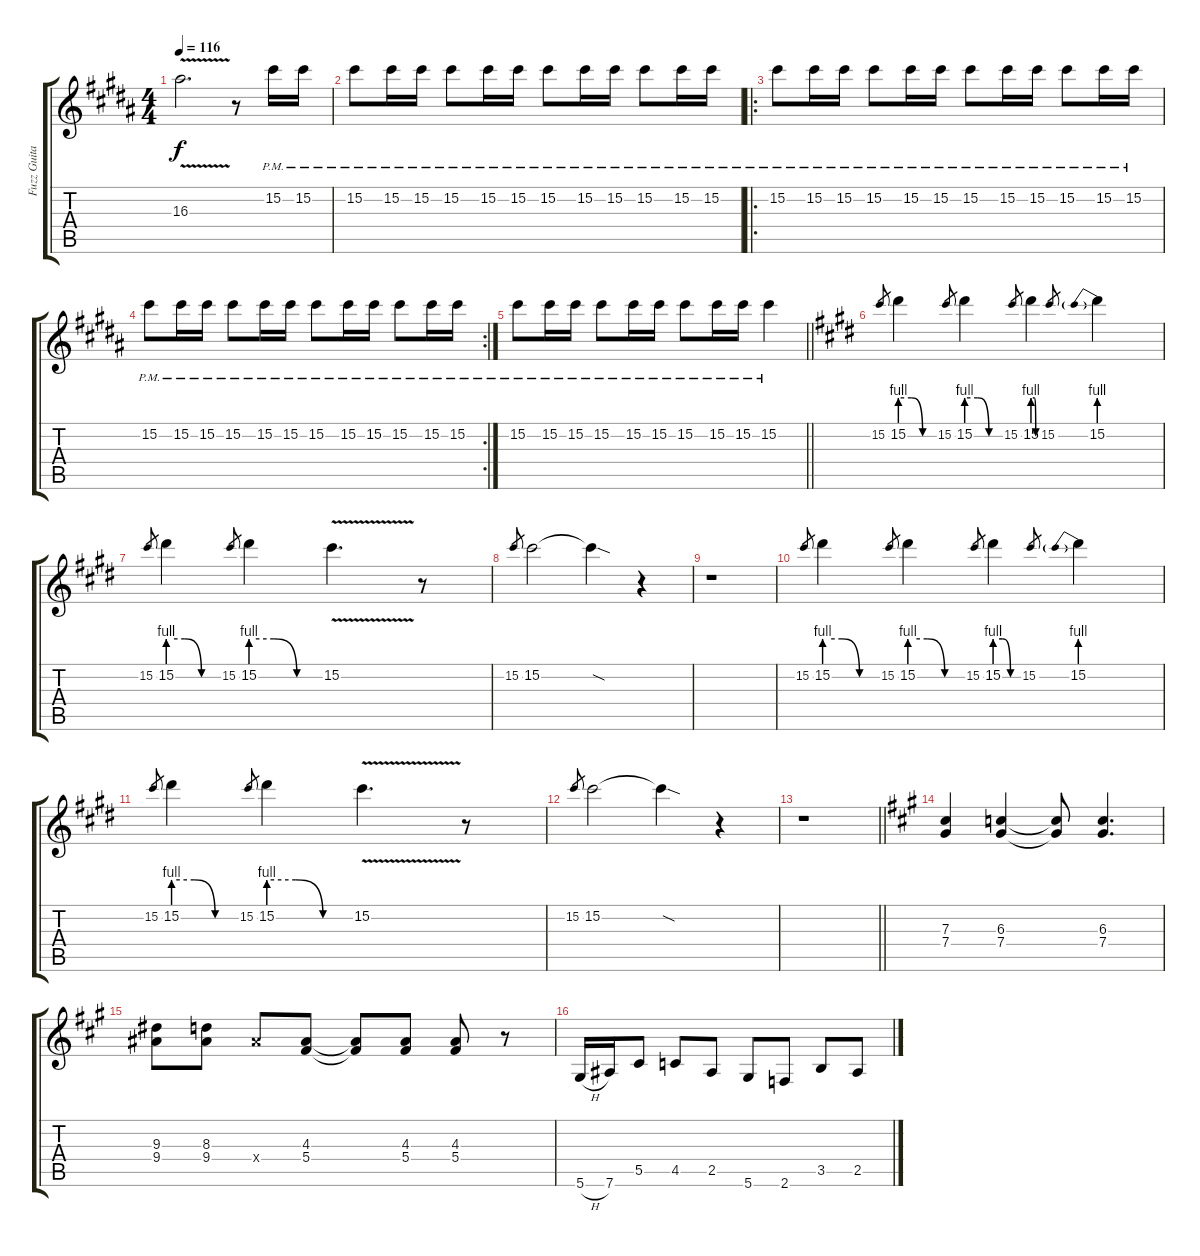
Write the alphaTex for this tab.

\track ("Fuzz Guitar" "Fuzz Guita") {instrument distortionguitar}
\staff {score tabs}
\tuning (Eb4 Bb3 Gb3 Db3 Ab2 Eb2) {hide}
\ts (4 4)
\tempo 116
\clef g2
\ks g#minor
16.3{v t}.2{d dy f} r.8 15.2{pm}.16 15.2{pm}.16 |
15.2{pm}.8 15.2{pm}.16 15.2{pm}.16 15.2{pm}.8 15.2{pm}.16 15.2{pm}.16 15.2{pm}.8 15.2{pm}.16 15.2{pm}.16 15.2{pm}.8 15.2{pm}.16 15.2{pm}.16 |
\ro
\ks b
15.2{pm}.8 15.2{pm}.16 15.2{pm}.16 15.2{pm}.8 15.2{pm}.16 15.2{pm}.16 15.2{pm}.8 15.2{pm}.16 15.2{pm}.16 15.2{pm}.8 15.2{pm}.16 15.2{pm}.16 |
\rc 2
\ks g#minor
15.2{pm}.8 15.2{pm}.16 15.2{pm}.16 15.2{pm}.8 15.2{pm}.16 15.2{pm}.16 15.2{pm}.8 15.2{pm}.16 15.2{pm}.16 15.2{pm}.8 15.2{pm}.16 15.2{pm}.16 |
\barLineRight lightlight
15.2{pm}.8 15.2{pm}.16 15.2{pm}.16 15.2{pm}.8 15.2{pm}.16 15.2{pm}.16 15.2{pm}.8 15.2{pm}.16 15.2{pm}.16 15.2{pm}.4 |
\ks e
15.2.8{gr} 15.2{be (custom 0 4 20 4 40 0 60 0)}.4 15.2.8{gr} 15.2{be (custom 0 4 20 4 40 0 60 0)}.4 15.2.8{gr} 15.2{be (custom 0 4 20 4 40 0 60 0)}.4 15.2.8{gr} 15.2{be (prebend 0 4 60 4)}.4 |
\ks c#minor
15.2.8{gr} 15.2{be (custom 0 4 20 4 40 0 60 0)}.4 15.2.8{gr} 15.2{be (custom 0 4 20 4 40 0 60 0)}.4 15.2{v}.4{d} r.8 |
15.2.8{gr} 15.2.2 15.2{sod t}.4 r.4 |
r.1 |
\ks e
15.2.8{gr} 15.2{be (custom 0 4 20 4 40 0 60 0)}.4 15.2.8{gr} 15.2{be (custom 0 4 20 4 40 0 60 0)}.4 15.2.8{gr} 15.2{be (custom 0 4 20 4 40 0 60 0)}.4 15.2.8{gr} 15.2{be (prebend 0 4 60 4)}.4 |
\ks c#minor
15.2.8{gr} 15.2{be (custom 0 4 20 4 40 0 60 0)}.4 15.2.8{gr} 15.2{be (custom 0 4 20 4 40 0 60 0)}.4 15.2{v}.4{d} r.8 |
15.2.8{gr} 15.2.2 15.2{sod t}.4 r.4 |
\barLineRight lightlight
r.1 |
\ks a
(7.3 7.4).4 (6.3 7.4).4 (6.3{t} 7.4{t}).8 (6.3 7.4).4{d} |
(9.3 9.4).8 (8.3 9.4).8 9.4{x}.8 (4.3 5.4).8 (4.3{t} 5.4{t}).8 (4.3 5.4).8 (4.3 5.4).8 r.8 |
5.6{h}.16 7.6.16 5.5.8 4.5.8 2.5.8 5.6.8 2.6.8 3.5.8 2.5.8
